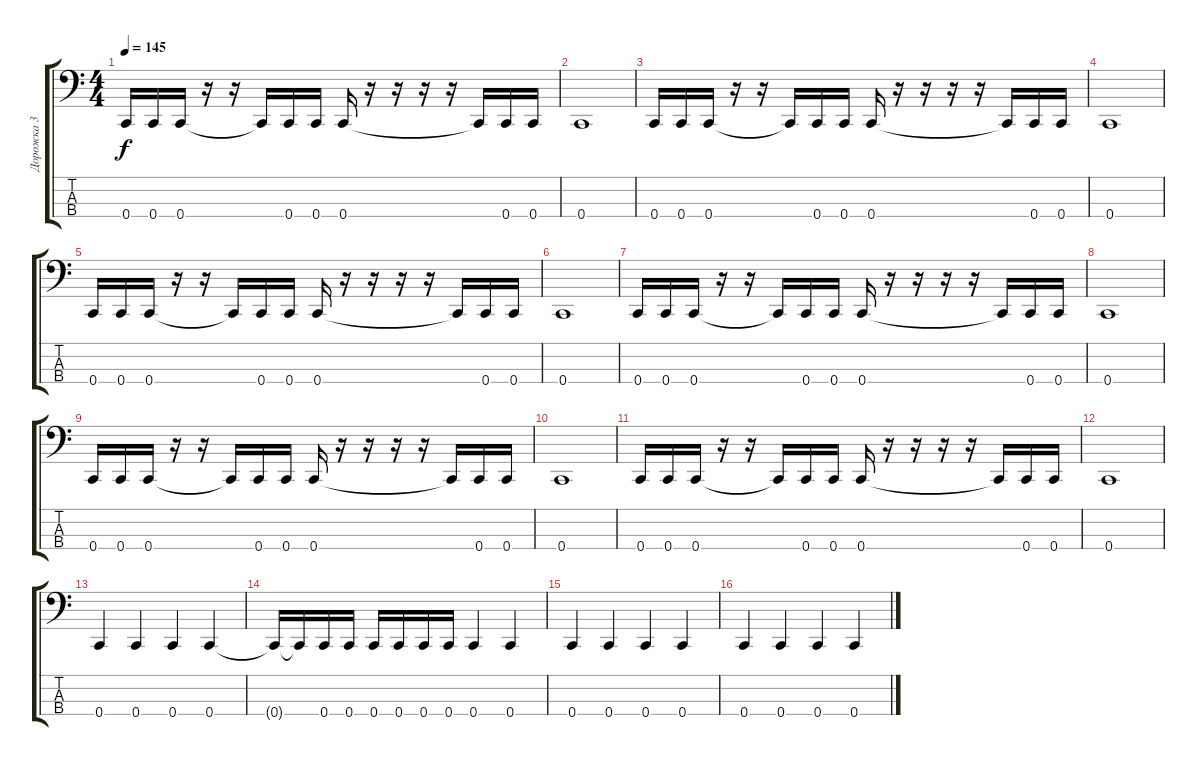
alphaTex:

\track ("Дорожка 3" "Дорожка 3") {instrument electricbassfinger}
\staff {score tabs}
\tuning (F2 C2 G1 C1) {hide}
\ts (4 4)
\tempo 145
\clef f4
\ks c
0.4.16{dy f} 0.4.16 0.4.16 r.16 r.16 0.4{t}.16 0.4.16 0.4.16 0.4.16 r.16 r.16 r.16 r.16 0.4{t}.16 0.4.16 0.4.16 |
0.4.1 |
0.4.16 0.4.16 0.4.16 r.16 r.16 0.4{t}.16 0.4.16 0.4.16 0.4.16 r.16 r.16 r.16 r.16 0.4{t}.16 0.4.16 0.4.16 |
0.4.1 |
0.4.16 0.4.16 0.4.16 r.16 r.16 0.4{t}.16 0.4.16 0.4.16 0.4.16 r.16 r.16 r.16 r.16 0.4{t}.16 0.4.16 0.4.16 |
0.4.1 |
0.4.16 0.4.16 0.4.16 r.16 r.16 0.4{t}.16 0.4.16 0.4.16 0.4.16 r.16 r.16 r.16 r.16 0.4{t}.16 0.4.16 0.4.16 |
0.4.1 |
0.4.16 0.4.16 0.4.16 r.16 r.16 0.4{t}.16 0.4.16 0.4.16 0.4.16 r.16 r.16 r.16 r.16 0.4{t}.16 0.4.16 0.4.16 |
0.4.1 |
0.4.16 0.4.16 0.4.16 r.16 r.16 0.4{t}.16 0.4.16 0.4.16 0.4.16 r.16 r.16 r.16 r.16 0.4{t}.16 0.4.16 0.4.16 |
0.4.1 |
0.4.4 0.4.4 0.4.4 0.4.4 |
0.4{t}.16 0.4{t}.16 0.4.16 0.4.16 0.4.16 0.4.16 0.4.16 0.4.16 0.4.4 0.4.4 |
0.4.4 0.4.4 0.4.4 0.4.4 |
0.4.4 0.4.4 0.4.4 0.4.4
